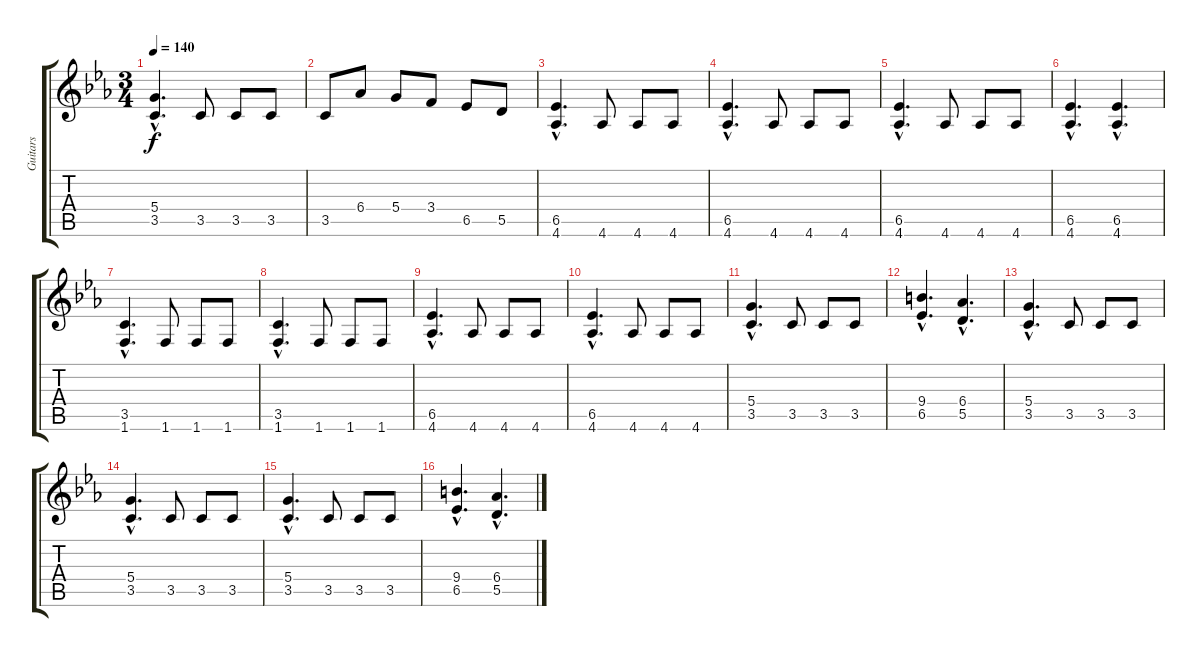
\track ("Guitars" "Guitars") {instrument overdrivenguitar}
\staff {score tabs}
\tuning (E4 B3 G3 D3 A2 E2) {hide}
\ts (3 4)
\tempo 140
\clef g2
\ks cminor
(5.4{hac} 3.5{hac}).4{d dy f} 3.5.8 3.5.8 3.5.8 |
3.5.8 6.4.8 5.4.8 3.4.8 6.5.8 5.5.8 |
(6.5{hac} 4.6{hac}).4{d} 4.6.8 4.6.8 4.6.8 |
(6.5{hac} 4.6{hac}).4{d} 4.6.8 4.6.8 4.6.8 |
(6.5{hac} 4.6{hac}).4{d} 4.6.8 4.6.8 4.6.8 |
(6.5{hac} 4.6{hac}).4{d} (6.5{hac} 4.6{hac}).4{d} |
(3.5{hac} 1.6{hac}).4{d} 1.6.8 1.6.8 1.6.8 |
(3.5{hac} 1.6{hac}).4{d} 1.6.8 1.6.8 1.6.8 |
(6.5{hac} 4.6{hac}).4{d} 4.6.8 4.6.8 4.6.8 |
(6.5{hac} 4.6{hac}).4{d} 4.6.8 4.6.8 4.6.8 |
(5.4{hac} 3.5{hac}).4{d} 3.5.8 3.5.8 3.5.8 |
(9.4{hac} 6.5{hac}).4{d} (6.4{hac} 5.5{hac}).4{d} |
(5.4{hac} 3.5{hac}).4{d} 3.5.8 3.5.8 3.5.8 |
(5.4{hac} 3.5{hac}).4{d} 3.5.8 3.5.8 3.5.8 |
(5.4{hac} 3.5{hac}).4{d} 3.5.8 3.5.8 3.5.8 |
(9.4{hac} 6.5{hac}).4{d} (6.4{hac} 5.5{hac}).4{d}
